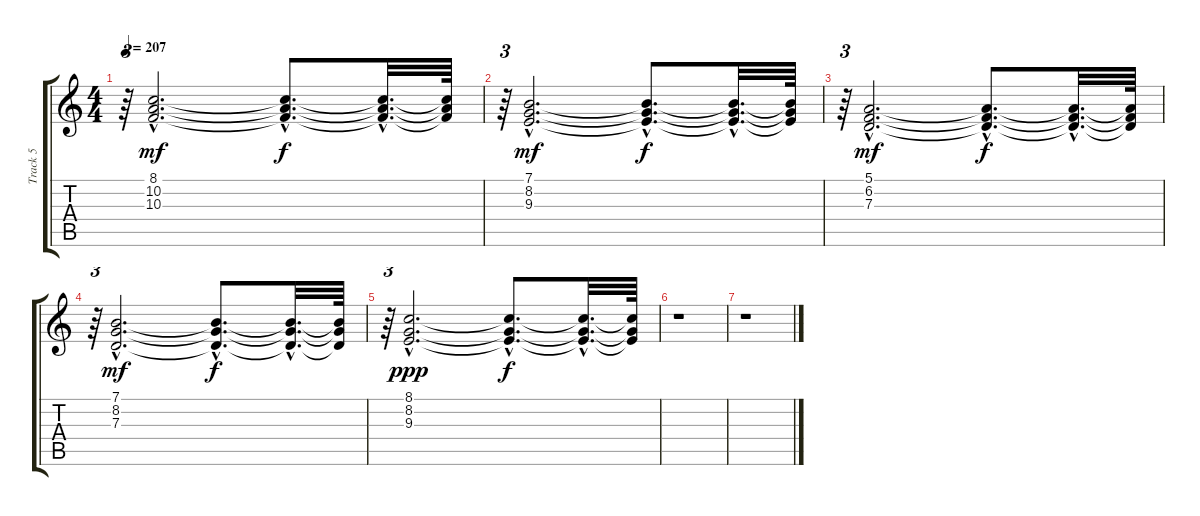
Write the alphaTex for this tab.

\track ("Track 5" "Track 5") {instrument stringensemble1}
\staff {score tabs}
\tuning (E4 B3 G3 D3 A2 E2) {hide}
\ts (4 4)
\tempo 207
\clef g2
\ks c
r.64{tu (3 2) dy f} (8.1{hac} 10.2{hac} 10.3{hac}).2{d dy mf} (8.1{hac t} 10.2{hac t} 10.3{hac t}).8{d dy f} (8.1{hac t} 10.2{hac t} 10.3{hac t}).32{d} (8.1{t} 10.2{t} 10.3{t}).64 |
r.64{tu (3 2)} (7.1{hac} 8.2{hac} 9.3{hac}).2{d dy mf} (7.1{hac t} 8.2{hac t} 9.3{hac t}).8{d dy f} (7.1{hac t} 8.2{hac t} 9.3{hac t}).32{d} (7.1{t} 8.2{t} 9.3{t}).64 |
r.64{tu (3 2)} (5.1{hac} 6.2{hac} 7.3{hac}).2{d dy mf} (5.1{hac t} 6.2{hac t} 7.3{hac t}).8{d dy f} (5.1{hac t} 6.2{hac t} 7.3{hac t}).32{d} (5.1{t} 6.2{t} 7.3{t}).64 |
r.64{tu (3 2)} (7.1{hac} 8.2{hac} 7.3{hac}).2{d dy mf} (7.1{hac t} 8.2{hac t} 7.3{hac t}).8{d dy f} (7.1{hac t} 8.2{hac t} 7.3{hac t}).32{d} (7.1{t} 8.2{t} 7.3{t}).64 |
r.64{tu (3 2)} (8.1{hac} 8.2{hac} 9.3{hac}).2{d dy ppp} (8.1{hac t} 8.2{hac t} 9.3{hac t}).8{d dy f} (8.1{hac t} 8.2{hac t} 9.3{hac t}).32{d} (8.1{t} 8.2{t} 9.3{t}).64 |
r.1 |
r.1
